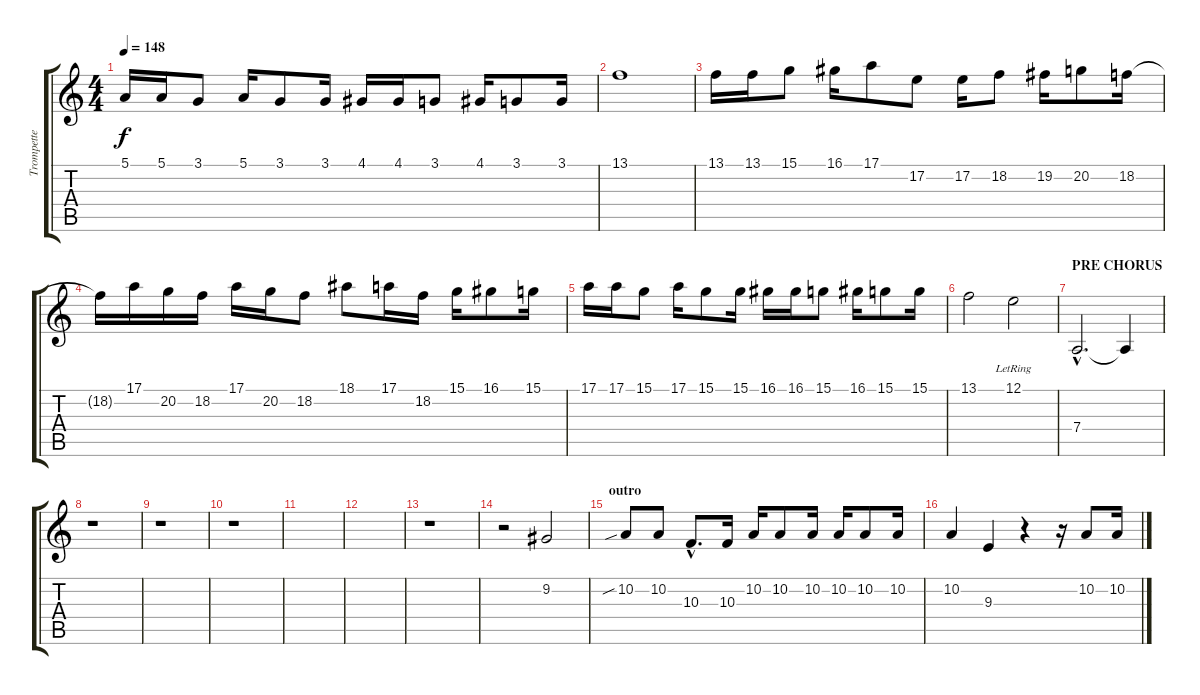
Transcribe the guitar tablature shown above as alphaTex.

\track ("Trompette" "Trompette") {instrument trumpet}
\staff {score tabs}
\tuning (E4 B3 G3 D3 A2 E2) {hide}
\ts (4 4)
\tempo 148
\clef g2
\ks c
5.1.16{dy f} 5.1.16 3.1.8 5.1.16 3.1.8 3.1.16 4.1.16 4.1.16 3.1.8 4.1.16 3.1.8 3.1.16 |
13.1.1 |
13.1.16 13.1.16 15.1.8 16.1.16 17.1.8 17.2.8 17.2.16 18.2.8 19.2.16 20.2.8 18.2.16 |
18.2{t}.16 17.1.16 20.2.16 18.2.16 17.1.16 20.2.16 18.2.8 18.1.8 17.1.16 18.2.16 15.1.16 16.1.8 15.1.16 |
17.1.16 17.1.16 15.1.8 17.1.16 15.1.8 15.1.16 16.1.16 16.1.16 15.1.8 16.1.16 15.1.8 15.1.16 |
13.1.2 12.1{lr}.2 |
\section ("" "PRE CHORUS")
7.4{hac}.2{d} 7.4{t}.4 |
r.1 |
r.1 |
r.1 |
|
|
r.1 |
r.2 9.2.2 |
\section ("" "outro")
10.2{sib}.8 10.2.8 10.3{hac}.8{d} 10.3.16 10.2.16 10.2.8 10.2.16 10.2.16 10.2.8 10.2.16 |
10.2.4 9.3.4 r.4 r.16 10.2.8 10.2.16
